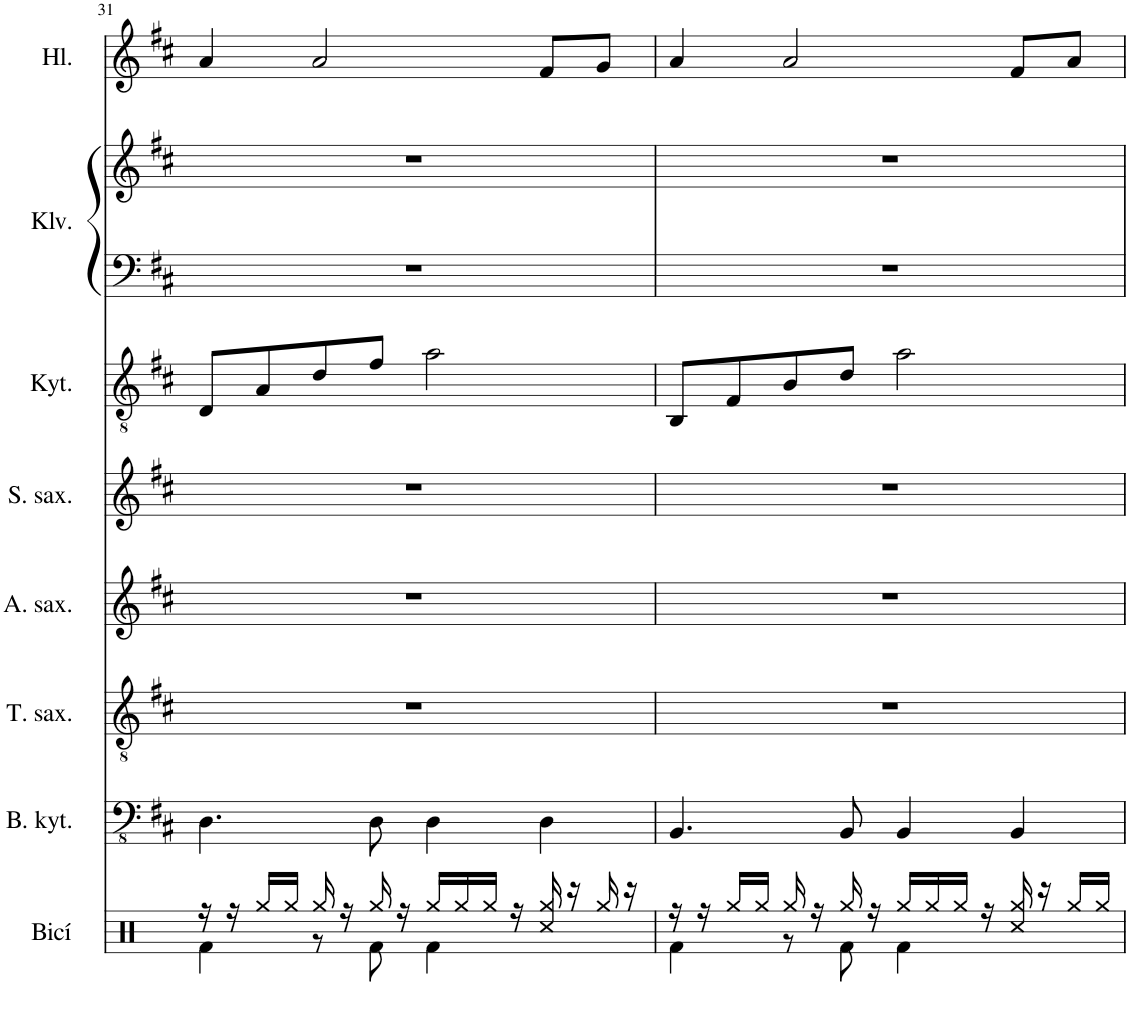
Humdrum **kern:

**kern	**kern	**kern	**kern	**kern	**kern	**kern	**kern	**kern
*part8	*part7	*part6	*part5	*part4	*part3	*part2	*part2	*part1
*staff9	*staff8	*staff7	*staff6	*staff5	*staff4	*staff3	*staff2	*staff1
*I"Bicí souprava	*I"Basová kytara	*I"Tenorový saxofon	*I"Altový saxofon	*I"Sopránový saxofon	*I"Akustická kytara	*I"Klavír	*	*I"Zpěv
*I'Bicí	*I'B. kyt.	*I'T. sax.	*I'A. sax.	*I'S. sax.	*I'Kyt.	*I'Klv.	*	*
!!LO:PB:g=z
*clefX	*clefFv4	*clefGv2	*clefG2	*clefG2	*clefGv2	*clefF4	*clefG2	*clefG2
*	*	*ITrd8c14	*	*ITrd1c2	*	*	*	*
*k[]	*k[f#c#]	*k[f#c#]	*k[f#c#]	*k[f#c#]	*k[f#c#]	*k[f#c#]	*k[f#c#]	*k[f#c#]
*M4/4	*M4/4	*M4/4	*M4/4	*M4/4	*M4/4	*M4/4	*M4/4	*M4/4
=31	=31	=31	=31	=31	=31	=31	=31	=31
*^	*	*	*	*	*	*	*	*
16r	4Rf\	4.DD\	1r	1r	1r	8D/L	1r	1r	4a/
16r	.	.	.	.	.	.	.	.	.
16Rgg/LL	.	.	.	.	.	8A/	.	.	.
16Rgg/JJ	.	.	.	.	.	.	.	.	.
16Rgg/	8r	.	.	.	.	8d/	.	.	2a/
16r	.	.	.	.	.	.	.	.	.
16Rgg/	8Rf\	8DD\	.	.	.	8f#/J	.	.	.
16r	.	.	.	.	.	.	.	.	.
16Rgg/LL	4Rf\	4DD\	.	.	.	2a\	.	.	.
16Rgg/	.	.	.	.	.	.	.	.	.
16Rgg/JJ	.	.	.	.	.	.	.	.	.
16r	.	.	.	.	.	.	.	.	.
16Rgg/	4Rcc/	4DD\	.	.	.	.	.	.	8f#/L
16r	.	.	.	.	.	.	.	.	.
16Rgg/	.	.	.	.	.	.	.	.	8g/J
16r	.	.	.	.	.	.	.	.	.
=32	=32	=32	=32	=32	=32	=32	=32	=32	=32
16r	4Rf\	4.BBB/	1r	1r	1r	8BB/L	1r	1r	4a/
16r	.	.	.	.	.	.	.	.	.
16Rgg/LL	.	.	.	.	.	8F#/	.	.	.
16Rgg/JJ	.	.	.	.	.	.	.	.	.
16Rgg/	8r	.	.	.	.	8B/	.	.	2a/
16r	.	.	.	.	.	.	.	.	.
16Rgg/	8Rf\	8BBB/	.	.	.	8d/J	.	.	.
16r	.	.	.	.	.	.	.	.	.
16Rgg/LL	4Rf\	4BBB/	.	.	.	2a\	.	.	.
16Rgg/	.	.	.	.	.	.	.	.	.
16Rgg/JJ	.	.	.	.	.	.	.	.	.
16r	.	.	.	.	.	.	.	.	.
16Rgg/	4Rcc/	4BBB/	.	.	.	.	.	.	8f#/L
16r	.	.	.	.	.	.	.	.	.
16Rgg/LL	.	.	.	.	.	.	.	.	8a/J
16Rgg/JJ	.	.	.	.	.	.	.	.	.
*v	*v	*	*	*	*	*	*	*	*
=	=	=	=	=	=	=	=	=
*-	*-	*-	*-	*-	*-	*-	*-	*-
